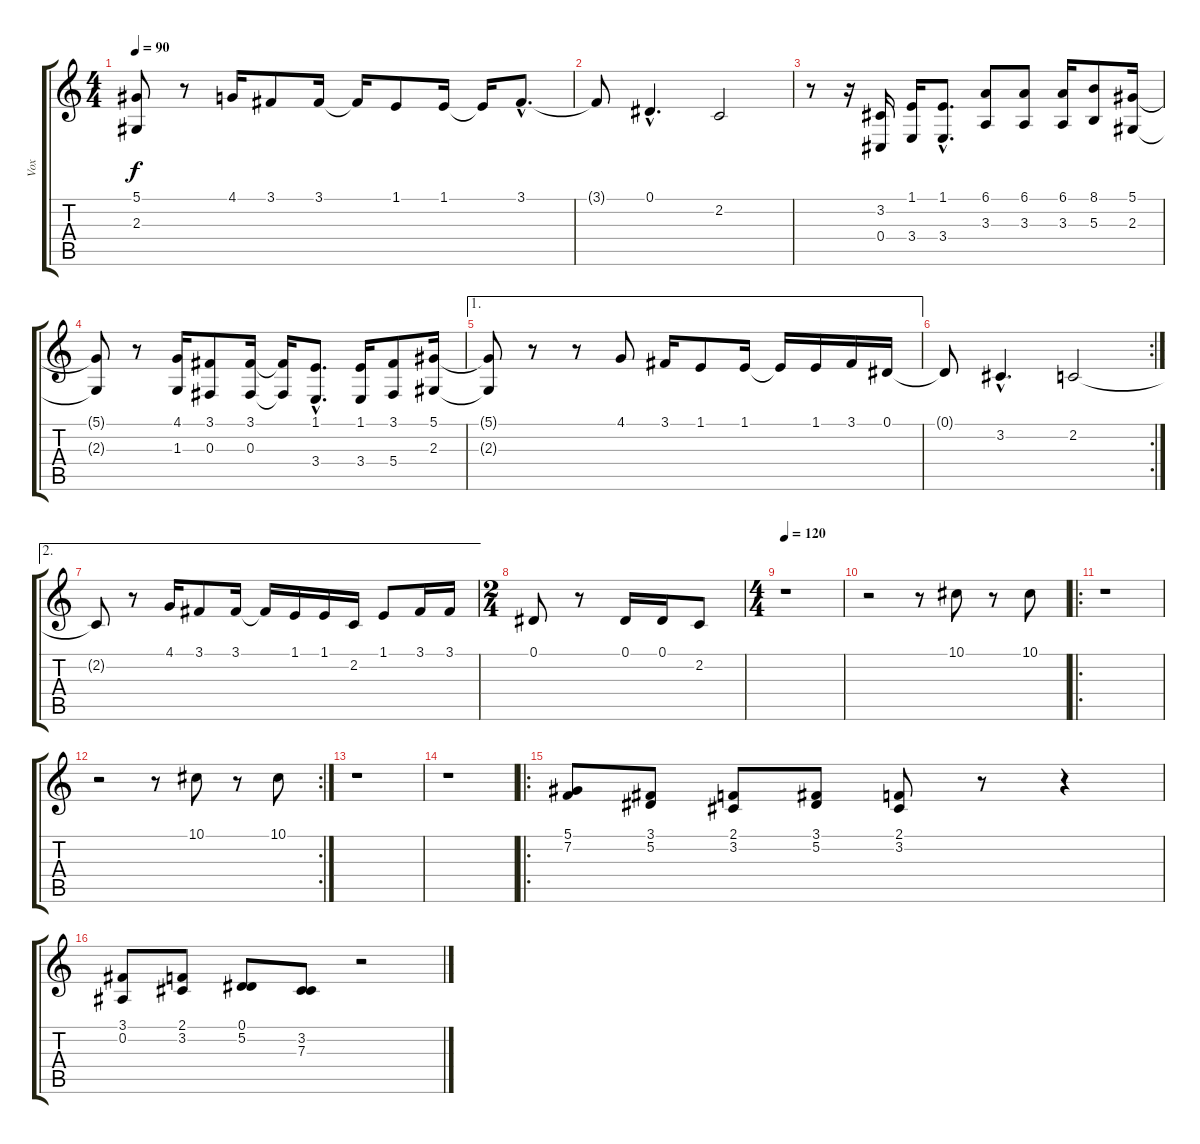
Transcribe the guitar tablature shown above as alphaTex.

\track ("Vox" "Vox") {instrument tenorsax}
\staff {score tabs}
\tuning (Eb4 Bb3 Gb3 Db3 Ab2 Eb2) {hide}
\ts (4 4)
\tempo 90
\clef g2
\ks c
(5.1{t} 2.3{t}).8{dy f} r.8 4.1.16 3.1.8 3.1.16 3.1{t}.16 1.1.8 1.1.16 1.1{t}.16 3.1{hac}.8{d} |
3.1{t}.8 0.1{hac}.4{d} 2.2.2 |
r.8 r.16 (3.2 0.4).16 (1.1 3.4).16 (1.1{hac} 3.4{hac}).8{d} (6.1 3.3).8 (6.1 3.3).8 (6.1 3.3).16 (8.1 5.3).8 (5.1 2.3).16 |
(5.1{t} 2.3{t}).8 r.8 (4.1 1.3).16 (3.1 0.3).8 (3.1 0.3).16 (3.1{t} 0.3{t}).16 (1.1{hac} 3.4{hac}).8{d} (1.1 3.4).16 (3.1 5.4).8 (5.1 2.3).16 |
\ae 1
(5.1{t} 2.3{t}).8 r.8 r.8 4.1.8 3.1.16 1.1.8 1.1.16 1.1{t}.16 1.1.16 3.1.16 0.1.16 |
\rc 2
0.1{t}.8 3.2{hac}.4{d} 2.2.2 |
\ae 2
2.2{t}.8 r.8 4.1.16 3.1.8 3.1.16 3.1{t}.16 1.1.16 1.1.16 2.2.16 1.1.8 3.1.16 3.1.16 |
\ts (2 4)
0.1.8 r.8 0.1.16 0.1.16 2.2.8 |
\ts (4 4)
\tempo 120
r.1 |
r.2 r.8 10.1.8 r.8 10.1.8 |
\ro
r.1 |
\rc 2
r.2 r.8 10.1.8 r.8 10.1.8 |
r.1 |
r.1 |
\ro
(5.1 7.2).8 (3.1 5.2).8 (2.1 3.2).8 (3.1 5.2).8 (2.1 3.2).8 r.8 r.4 |
(3.1 0.2).8 (2.1 3.2).8 (0.1 5.2).8 (3.2 7.3).8 r.2
